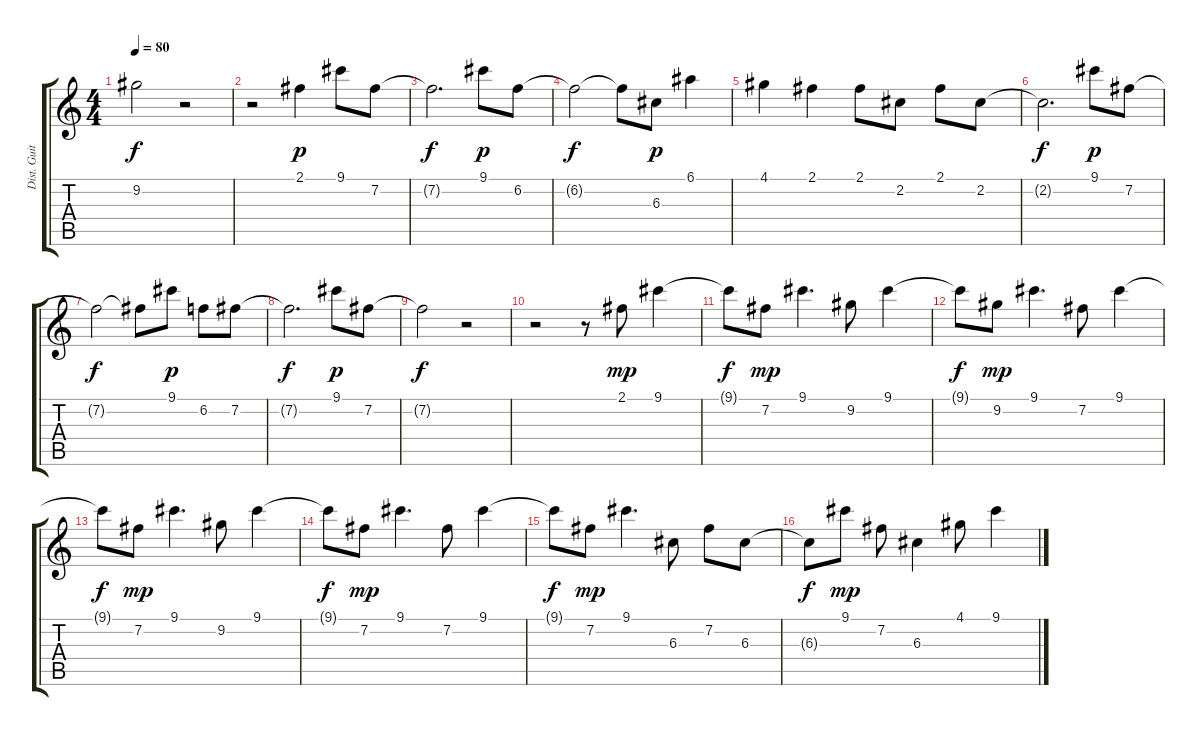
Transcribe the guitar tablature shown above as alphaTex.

\track ("Dist. Guitar" "Dist. Guit") {instrument distortionguitar}
\staff {score tabs}
\tuning (E4 B3 G3 D3 A2 E2) {hide}
\ts (4 4)
\tempo 80
\clef g2
\ks c
9.2{t}.2{dy f} r.2 |
r.2 2.1.4{dy p} 9.1.8 7.2.8 |
7.2{t}.2{d dy f} 9.1.8{dy p} 6.2.8 |
6.2{t}.2{dy f} 6.2{t}.8 6.3.8{dy p} 6.1.4 |
4.1.4 2.1.4 2.1.8 2.2.8 2.1.8 2.2.8 |
2.2{t}.2{d dy f} 9.1.8{dy p} 7.2.8 |
7.2{t}.2{dy f} 7.2{t}.8 9.1.8{dy p} 6.2.8 7.2.8 |
7.2{t}.2{d dy f} 9.1.8{dy p} 7.2.8 |
7.2{t}.2{dy f} r.2 |
r.2 r.8 2.1.8{dy mp} 9.1.4 |
9.1{t}.8{dy f} 7.2.8{dy mp} 9.1.4{d} 9.2.8 9.1.4 |
9.1{t}.8{dy f} 9.2.8{dy mp} 9.1.4{d} 7.2.8 9.1.4 |
9.1{t}.8{dy f} 7.2.8{dy mp} 9.1.4{d} 9.2.8 9.1.4 |
9.1{t}.8{dy f} 7.2.8{dy mp} 9.1.4{d} 7.2.8 9.1.4 |
9.1{t}.8{dy f} 7.2.8{dy mp} 9.1.4{d} 6.3.8 7.2.8 6.3.8 |
6.3{t}.8{dy f} 9.1.8{dy mp} 7.2.8 6.3.4 4.1.8 9.1.4
